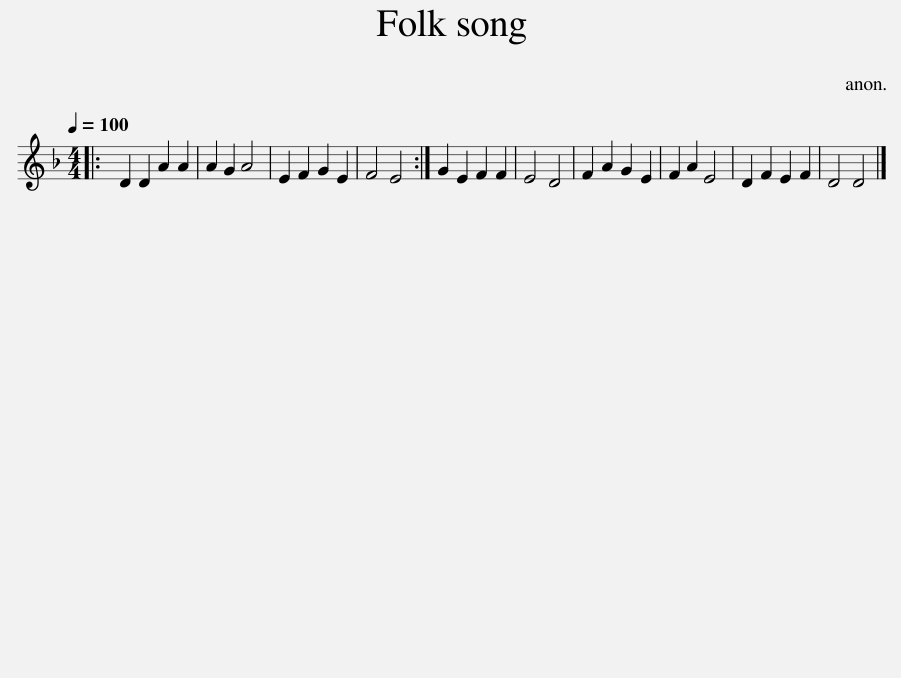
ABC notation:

X:1
L:1/8
Q:1/4=100
M:4/4
I:linebreak $
K:Dmin
V:1 treble
V:1
|: D2 D2 A2 A2 | A2 G2 A4 | E2 F2 G2 E2 | F4 E4 :| G2 E2 F2 F2 | %5
 E4 D4 | F2 A2 G2 E2 | F2 A2 E4 | D2 F2 E2 F2 | D4 D4 |] %10
